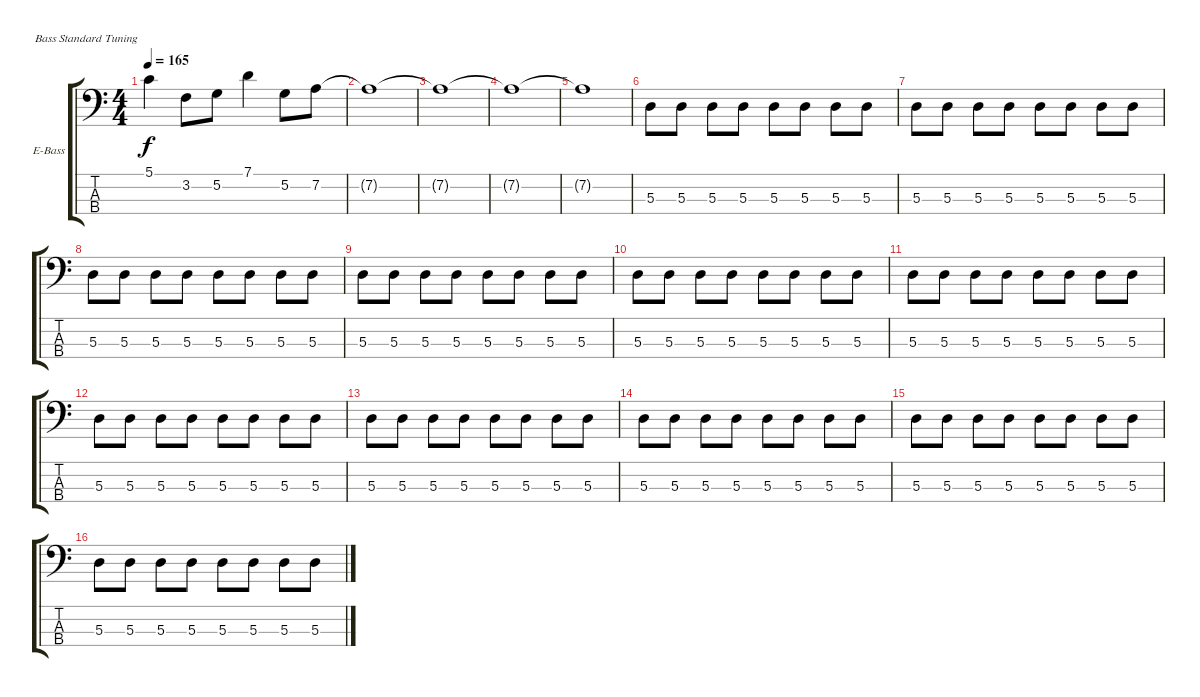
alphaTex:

\bracketExtendMode groupsimilarinstruments
\firstSystemTrackNameOrientation horizontal
\otherSystemsTrackNameOrientation horizontal
\track ("Glenn Hughes" "E-Bass") {instrument electricbassfinger}
\staff {score tabs}
\tuning (G2 D2 A1 E1)
\ts (4 4)
\tempo 165
\clef f4
\ks c
5.1.4{dy f} 3.2.8 5.2.8 7.1.4 5.2.8 7.2.8 |
7.2{t}.1 |
7.2{t}.1 |
7.2{t}.1 |
7.2{t}.1 |
5.3.8 5.3.8 5.3.8 5.3.8 5.3.8 5.3.8 5.3.8 5.3.8 |
5.3.8 5.3.8 5.3.8 5.3.8 5.3.8 5.3.8 5.3.8 5.3.8 |
5.3.8 5.3.8 5.3.8 5.3.8 5.3.8 5.3.8 5.3.8 5.3.8 |
5.3.8 5.3.8 5.3.8 5.3.8 5.3.8 5.3.8 5.3.8 5.3.8 |
5.3.8 5.3.8 5.3.8 5.3.8 5.3.8 5.3.8 5.3.8 5.3.8 |
5.3.8 5.3.8 5.3.8 5.3.8 5.3.8 5.3.8 5.3.8 5.3.8 |
5.3.8 5.3.8 5.3.8 5.3.8 5.3.8 5.3.8 5.3.8 5.3.8 |
5.3.8 5.3.8 5.3.8 5.3.8 5.3.8 5.3.8 5.3.8 5.3.8 |
5.3.8 5.3.8 5.3.8 5.3.8 5.3.8 5.3.8 5.3.8 5.3.8 |
5.3.8 5.3.8 5.3.8 5.3.8 5.3.8 5.3.8 5.3.8 5.3.8 |
5.3.8 5.3.8 5.3.8 5.3.8 5.3.8 5.3.8 5.3.8 5.3.8
